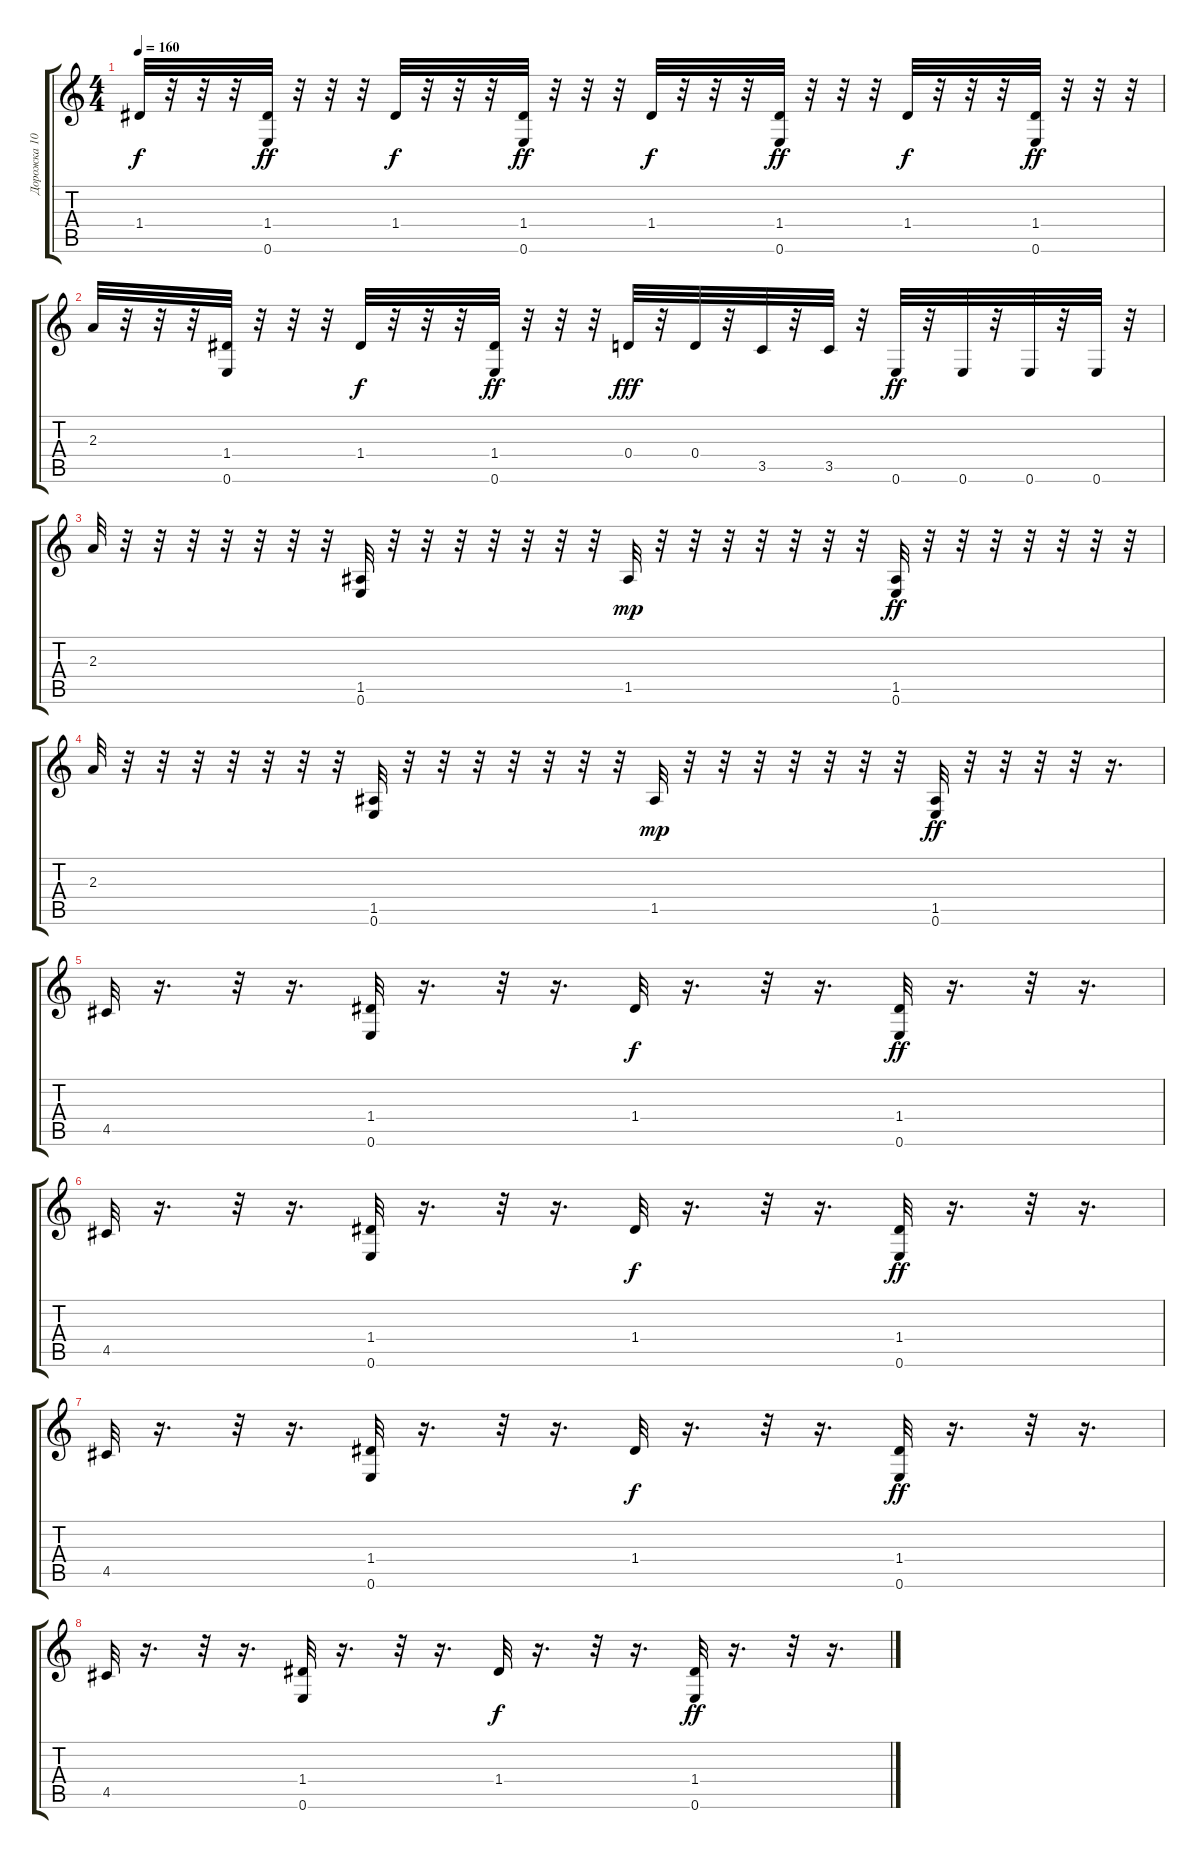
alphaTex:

\track ("Дорожка 10" "Дорожка 10") {instrument acousticguitarnylon}
\staff {score tabs}
\tuning (E4 B3 G3 D3 A2 E2) {hide}
\ts (4 4)
\tempo 160
\clef g2
\ks c
1.4.32{dy f} r.32 r.32 r.32 (1.4 0.6).32{dy ff} r.32 r.32 r.32 1.4.32{dy f} r.32 r.32 r.32 (1.4 0.6).32{dy ff} r.32 r.32 r.32 1.4.32{dy f} r.32 r.32 r.32 (1.4 0.6).32{dy ff} r.32 r.32 r.32 1.4.32{dy f} r.32 r.32 r.32 (1.4 0.6).32{dy ff} r.32 r.32 r.32 |
2.3.32 r.32 r.32 r.32 (1.4 0.6).32 r.32 r.32 r.32 1.4.32{dy f} r.32 r.32 r.32 (1.4 0.6).32{dy ff} r.32 r.32 r.32 0.4.32{dy fff} r.32 0.4.32 r.32 3.5.32 r.32 3.5.32 r.32 0.6.32{dy ff} r.32 0.6.32 r.32 0.6.32 r.32 0.6.32 r.32 |
2.3.32 r.32 r.32 r.32 r.32 r.32 r.32 r.32 (1.5 0.6).32 r.32 r.32 r.32 r.32 r.32 r.32 r.32 1.5.32{dy mp} r.32 r.32 r.32 r.32 r.32 r.32 r.32 (1.5 0.6).32{dy ff} r.32 r.32 r.32 r.32 r.32 r.32 r.32 |
2.3.32 r.32 r.32 r.32 r.32 r.32 r.32 r.32 (1.5 0.6).32 r.32 r.32 r.32 r.32 r.32 r.32 r.32 1.5.32{dy mp} r.32 r.32 r.32 r.32 r.32 r.32 r.32 (1.5 0.6).32{dy ff} r.32 r.32 r.32 r.32 r.16{d} |
4.5.32 r.16{d} r.32 r.16{d} (1.4 0.6).32 r.16{d} r.32 r.16{d} 1.4.32{dy f} r.16{d} r.32 r.16{d} (1.4 0.6).32{dy ff} r.16{d} r.32 r.16{d} |
4.5.32 r.16{d} r.32 r.16{d} (1.4 0.6).32 r.16{d} r.32 r.16{d} 1.4.32{dy f} r.16{d} r.32 r.16{d} (1.4 0.6).32{dy ff} r.16{d} r.32 r.16{d} |
4.5.32 r.16{d} r.32 r.16{d} (1.4 0.6).32 r.16{d} r.32 r.16{d} 1.4.32{dy f} r.16{d} r.32 r.16{d} (1.4 0.6).32{dy ff} r.16{d} r.32 r.16{d} |
4.5.32 r.16{d} r.32 r.16{d} (1.4 0.6).32 r.16{d} r.32 r.16{d} 1.4.32{dy f} r.16{d} r.32 r.16{d} (1.4 0.6).32{dy ff} r.16{d} r.32 r.16{d}
